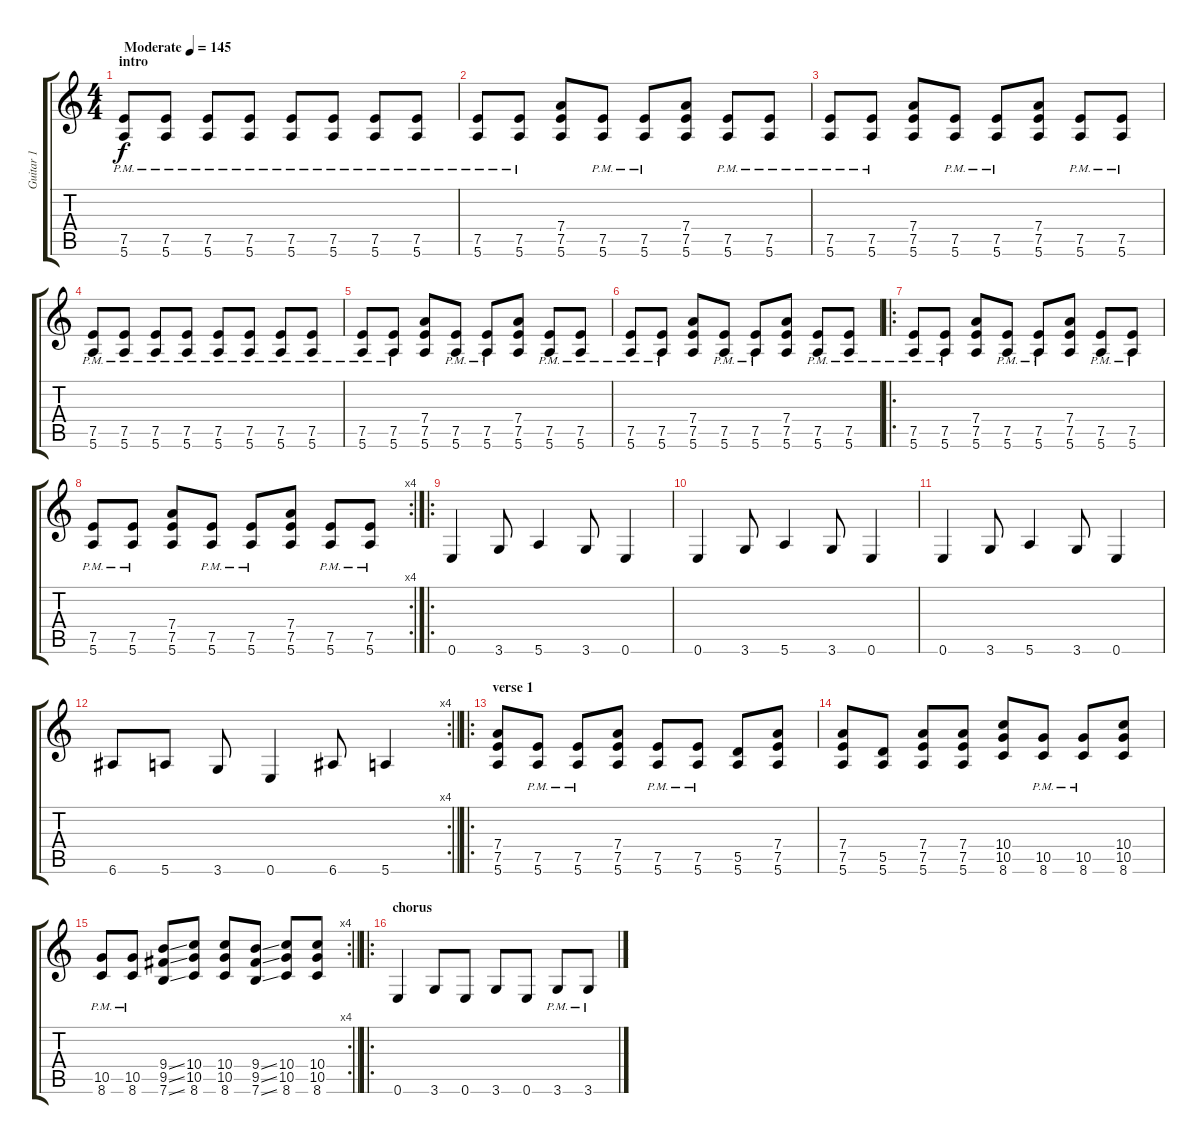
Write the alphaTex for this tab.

\track ("Guitar 1" "Guitar 1") {instrument distortionguitar}
\staff {score tabs}
\tuning (E4 B3 G3 D3 A2 E2) {hide}
\ts (4 4)
\section ("" "intro")
\tempo (145 "Moderate")
\clef g2
\ks c
(7.5{pm} 5.6{pm}).8{dy f instrument distortionguitar} (7.5{pm} 5.6{pm}).8 (7.5{pm} 5.6{pm}).8 (7.5{pm} 5.6{pm}).8 (7.5{pm} 5.6{pm}).8 (7.5{pm} 5.6{pm}).8 (7.5{pm} 5.6{pm}).8 (7.5{pm} 5.6{pm}).8 |
(7.5{pm} 5.6{pm}).8 (7.5{pm} 5.6{pm}).8 (7.4 7.5 5.6).8 (7.5{pm} 5.6{pm}).8 (7.5{pm} 5.6{pm}).8 (7.4 7.5 5.6).8 (7.5{pm} 5.6{pm}).8 (7.5{pm} 5.6{pm}).8 |
(7.5{pm} 5.6{pm}).8 (7.5{pm} 5.6{pm}).8 (7.4 7.5 5.6).8 (7.5{pm} 5.6{pm}).8 (7.5{pm} 5.6{pm}).8 (7.4 7.5 5.6).8 (7.5{pm} 5.6{pm}).8 (7.5{pm} 5.6{pm}).8 |
(7.5{pm} 5.6{pm}).8 (7.5{pm} 5.6{pm}).8 (7.5{pm} 5.6{pm}).8 (7.5{pm} 5.6{pm}).8 (7.5{pm} 5.6{pm}).8 (7.5{pm} 5.6{pm}).8 (7.5{pm} 5.6{pm}).8 (7.5{pm} 5.6{pm}).8 |
(7.5{pm} 5.6{pm}).8 (7.5{pm} 5.6{pm}).8 (7.4 7.5 5.6).8 (7.5{pm} 5.6{pm}).8 (7.5{pm} 5.6{pm}).8 (7.4 7.5 5.6).8 (7.5{pm} 5.6{pm}).8 (7.5{pm} 5.6{pm}).8 |
(7.5{pm} 5.6{pm}).8 (7.5{pm} 5.6{pm}).8 (7.4 7.5 5.6).8 (7.5{pm} 5.6{pm}).8 (7.5{pm} 5.6{pm}).8 (7.4 7.5 5.6).8 (7.5{pm} 5.6{pm}).8 (7.5{pm} 5.6{pm}).8 |
\ro
(7.5{pm} 5.6{pm}).8 (7.5{pm} 5.6{pm}).8 (7.4 7.5 5.6).8 (7.5{pm} 5.6{pm}).8 (7.5{pm} 5.6{pm}).8 (7.4 7.5 5.6).8 (7.5{pm} 5.6{pm}).8 (7.5{pm} 5.6{pm}).8 |
\rc 4
(7.5{pm} 5.6{pm}).8 (7.5{pm} 5.6{pm}).8 (7.4 7.5 5.6).8 (7.5{pm} 5.6{pm}).8 (7.5{pm} 5.6{pm}).8 (7.4 7.5 5.6).8 (7.5{pm} 5.6{pm}).8 (7.5{pm} 5.6{pm}).8 |
\ro
0.6.4 3.6.8 5.6.4 3.6.8 0.6.4 |
0.6.4 3.6.8 5.6.4 3.6.8 0.6.4 |
0.6.4 3.6.8 5.6.4 3.6.8 0.6.4 |
\rc 4
\barLineRight lightlight
6.6.8 5.6.8 3.6.8 0.6.4 6.6.8 5.6.4 |
\ro
\section ("" "verse 1")
(7.4 7.5 5.6).8 (7.5{pm} 5.6{pm}).8 (7.5{pm} 5.6{pm}).8 (7.4 7.5 5.6).8 (7.5{pm} 5.6{pm}).8 (7.5{pm} 5.6{pm}).8 (5.5 5.6).8 (7.4 7.5 5.6).8 |
(7.4 7.5 5.6).8 (5.5 5.6).8 (7.4 7.5 5.6).8 (7.4 7.5 5.6).8 (10.4 10.5 8.6).8 (10.5{pm} 8.6{pm}).8 (10.5{pm} 8.6{pm}).8 (10.4 10.5 8.6).8 |
\rc 4
\barLineRight lightlight
(10.5{pm} 8.6{pm}).8 (10.5{pm} 8.6{pm}).8 (9.4{ss} 9.5{ss} 7.6{ss}).8 (10.4 10.5 8.6).8 (10.4 10.5 8.6).8 (9.4{ss} 9.5{ss} 7.6{ss}).8 (10.4 10.5 8.6).8 (10.4 10.5 8.6).8 |
\ro
\section ("" "chorus")
0.6.4 3.6.8 0.6.8 3.6.8 0.6.8 3.6{pm}.8 3.6{pm}.8
